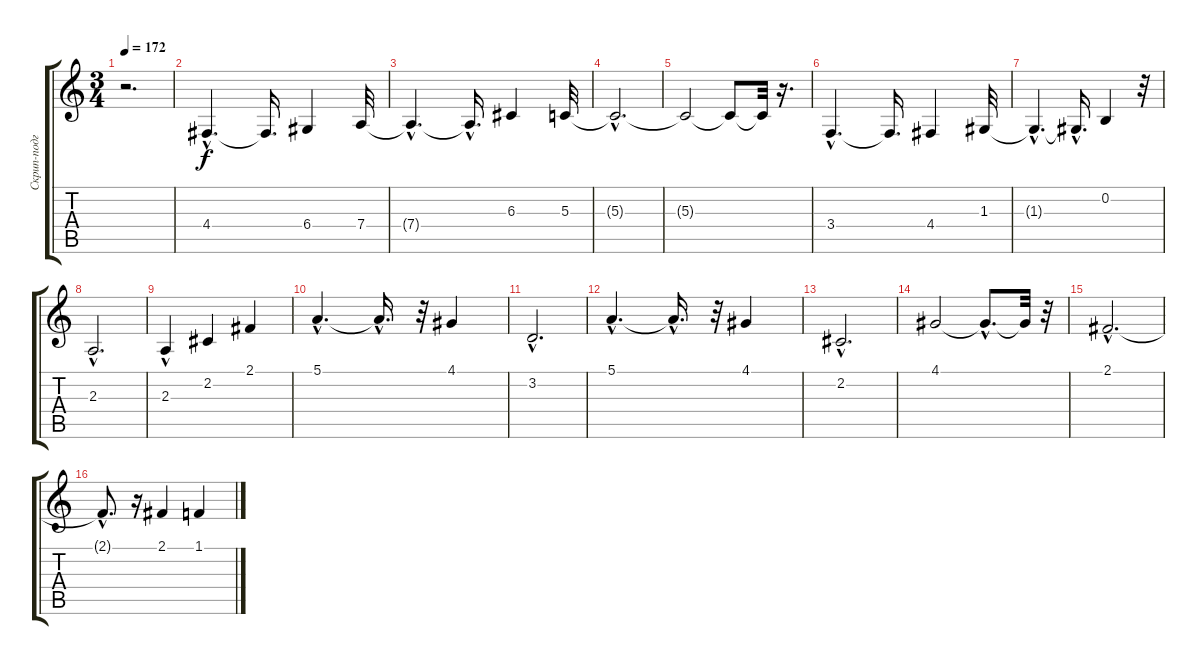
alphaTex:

\track ("Скрип-подголоски" "Скрип-подг") {instrument stringensemble2}
\staff {score tabs}
\tuning (E4 B3 G3 D3 A2 E2) {hide}
\ts (3 4)
\tempo 172
\clef g2
\ks c
r.2{d dy f} |
4.4{hac}.4{d} 4.4{t}.16{d} 6.4.4 7.4.32 |
7.4{hac t}.4{d} 7.4{hac t}.16{d} 6.3.4 5.3.32 |
5.3{hac t}.2{d} |
5.3{t}.2 5.3{t}.8 5.3{t}.32 r.16{d} |
3.4{hac}.4{d} 3.4{t}.16{d} 4.4.4 1.3.32 |
1.3{hac t}.4{d} 1.3{hac t}.16{d} 0.2.4 r.32 |
2.3{hac}.2{d} |
2.3{hac}.4 2.2.4 2.1.4 |
5.1{hac}.4{d} 5.1{hac t}.16{d} r.32 4.1.4 |
3.2{hac}.2{d} |
5.1{hac}.4{d} 5.1{hac t}.16{d} r.32 4.1.4 |
2.2{hac}.2{d} |
4.1.2 4.1{hac t}.8{d} 4.1{t}.32 r.32 |
2.1{hac}.2{d} |
2.1{hac t}.8{d} r.16 2.1.4 1.1.4
